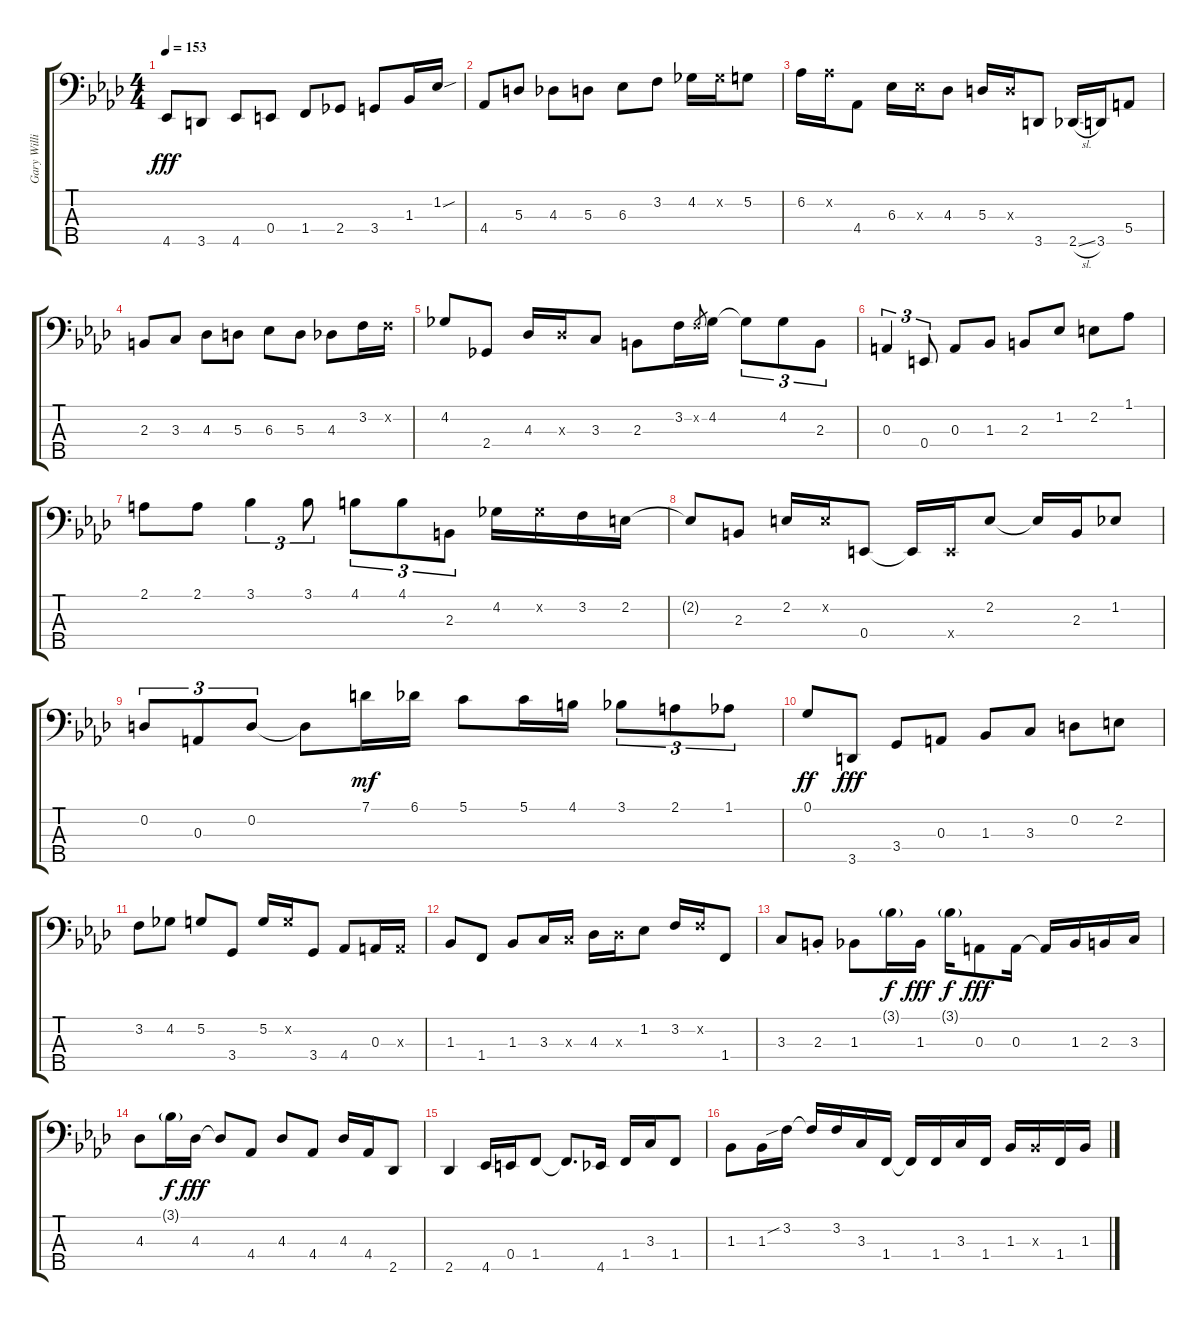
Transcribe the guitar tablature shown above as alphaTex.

\track ("Gary Willis - 5-string el. bass #1" "Gary Willi") {instrument fretlessbass}
\staff {score tabs}
\tuning (G2 D2 A1 E1 B0) {hide}
\ts (4 4)
\tempo 153
\clef f4
\ks ab
4.5.8{dy fff} 3.5.8 4.5.8 0.4.8 1.4.8 2.4.8 3.4.8 1.3.16 1.2{sou}.16 |
4.4.8 5.3.8 4.3.8 5.3.8 6.3.8 3.2.8 4.2.16 4.2{x}.16 5.2.8 |
6.2.16 6.2{x}.16 4.4.8 6.3.16 6.3{x}.16 4.3.8 5.3.16 5.3{x}.16 3.5.8 2.5{sl}.16 3.5.16 5.4.8 |
2.3.8 3.3.8 4.3.8 5.3.8 6.3.8 5.3.8 4.3.8 3.2.16 3.2{x}.16 |
4.2.8 2.4.8 4.3.16 4.3{x}.16 3.3.8 2.3.8 3.2.16 3.2{x}.8{gr} 4.2.16 4.2{t}.8{tu (3 2)} 4.2.8{tu (3 2)} 2.3.8{tu (3 2)} |
0.3.4{tu (3 2)} 0.4.8{tu (3 2)} 0.3.8 1.3.8 2.3.8 1.2.8 2.2.8 1.1.8 |
2.1.8 2.1.8 3.1.4{tu (3 2)} 3.1.8{tu (3 2)} 4.1.8{tu (3 2)} 4.1.8{tu (3 2)} 2.3.8{tu (3 2)} 4.2.16 4.2{x}.16 3.2.16 2.2.16 |
2.2{t}.8 2.3.8 2.2.16 2.2{x}.16 0.4.8 0.4{t}.16 0.4{x}.16 2.2.8 2.2{t}.16 2.3.16 1.2.8 |
0.2.8{tu (3 2)} 0.3.8{tu (3 2)} 0.2.8{tu (3 2)} 0.2{t}.8 7.1.16{dy mf} 6.1.16 5.1.8 5.1.16 4.1.16 3.1.8{tu (3 2)} 2.1.8{tu (3 2)} 1.1.8{tu (3 2)} |
0.1.8{dy ff} 3.5.8{dy fff} 3.4.8 0.3.8 1.3.8 3.3.8 0.2.8 2.2.8 |
3.2.8 4.2.8 5.2.8 3.4.8 5.2.16 5.2{x}.16 3.4.8 4.4.8 0.3.16 0.3{x}.16 |
1.3.8 1.4.8 1.3.8 3.3.16 3.3{x}.16 4.3.16 4.3{x}.16 1.2.8 3.2.16 3.2{x}.16 1.4.8 |
3.3.8 2.3{st}.8 1.3.8 3.1{g}.16{dy f} 1.3.16{dy fff} 3.1{g}.16{dy f} 0.3.8{dy fff} 0.3.16 0.3{t}.16 1.3.16 2.3.16 3.3.16 |
4.3.8 3.1{g}.16{dy f} 4.3.16{dy fff} 4.3{t}.8 4.4.8 4.3.8 4.4.8 4.3.16 4.4.16 2.5.8 |
2.5.4 4.5.16 0.4.16 1.4.8 1.4{t}.8{d} 4.5.16 1.4.16 3.3.16 1.4.8 |
1.3.8 1.3.16 3.2{sib}.16 3.2{t}.16 3.2.16 3.3.16 1.4.16 1.4{t}.16 1.4.16 3.3.16 1.4.16 1.3.16 1.3{x}.16 1.4.16 1.3.16
